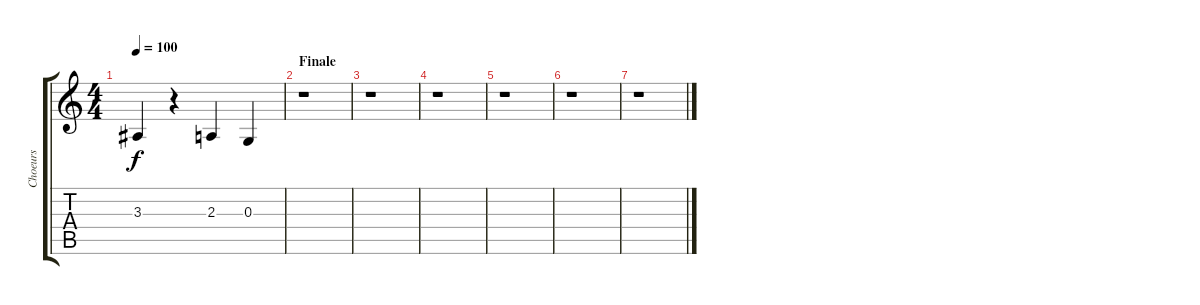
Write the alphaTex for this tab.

\track ("Choeurs" "Choeurs") {instrument pad4choir}
\staff {score tabs}
\tuning (E4 B3 G3 D3 A2 E2) {hide}
\ts (4 4)
\tempo 100
\clef g2
\ks c
3.3{t}.4{dy f} r.4 2.3.4 0.3.4 |
\section ("" "Finale")
r.1 |
r.1 |
r.1 |
r.1 |
r.1 |
r.1
